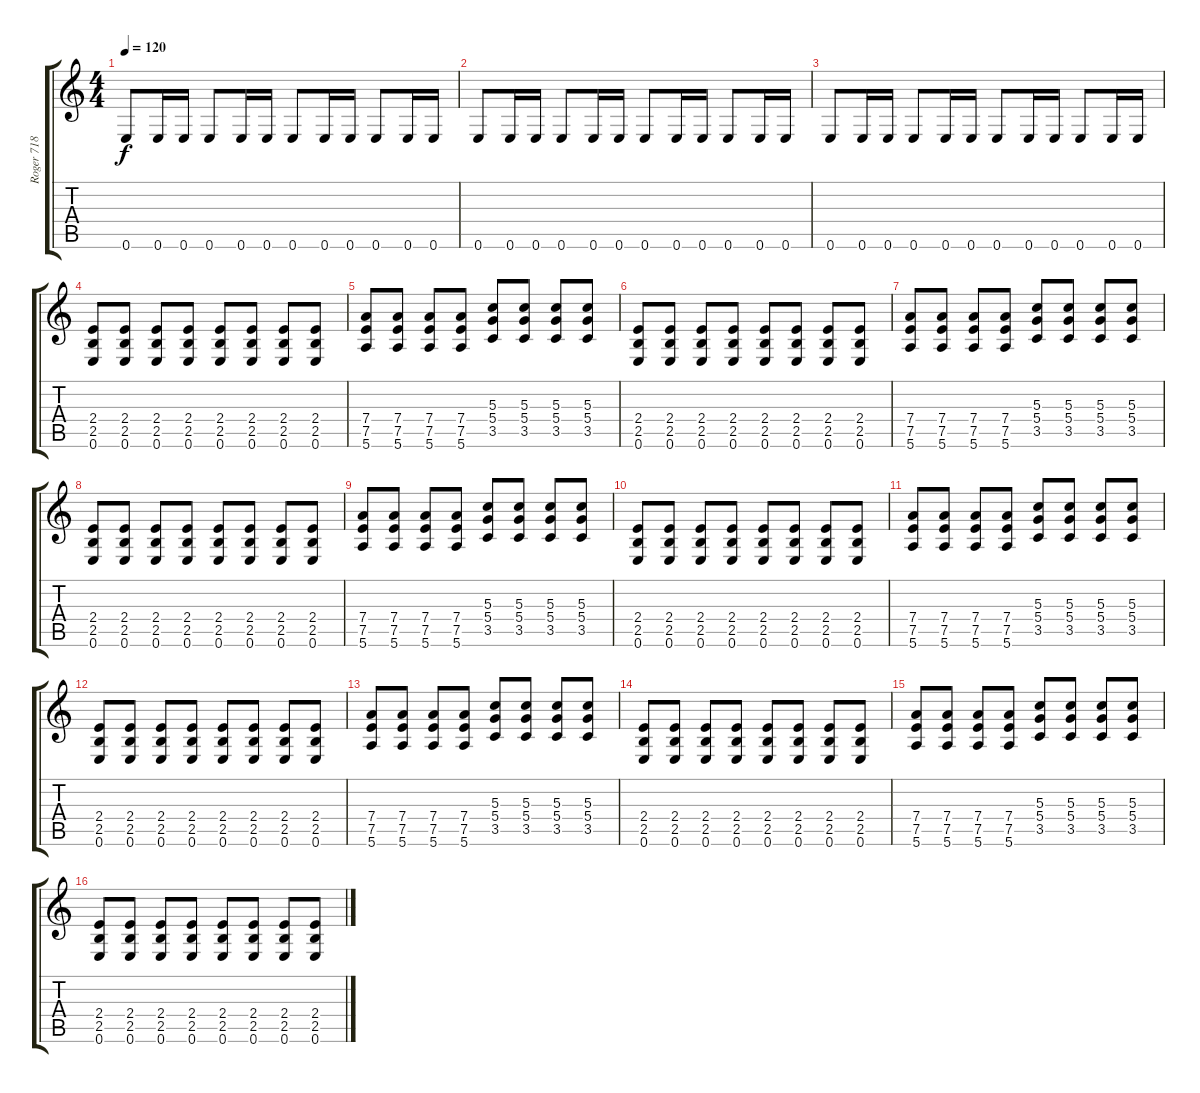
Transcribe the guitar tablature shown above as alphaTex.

\track ("Roger 718" "Roger 718") {instrument distortionguitar}
\staff {score tabs}
\tuning (E4 B3 G3 D3 A2 E2) {hide}
\ts (4 4)
\tempo 120
\clef g2
\ks c
0.6.8{dy f} 0.6.16 0.6.16 0.6.8 0.6.16 0.6.16 0.6.8 0.6.16 0.6.16 0.6.8 0.6.16 0.6.16 |
0.6.8 0.6.16 0.6.16 0.6.8 0.6.16 0.6.16 0.6.8 0.6.16 0.6.16 0.6.8 0.6.16 0.6.16 |
0.6.8 0.6.16 0.6.16 0.6.8 0.6.16 0.6.16 0.6.8 0.6.16 0.6.16 0.6.8 0.6.16 0.6.16 |
(2.4 2.5 0.6).8 (2.4 2.5 0.6).8 (2.4 2.5 0.6).8 (2.4 2.5 0.6).8 (2.4 2.5 0.6).8 (2.4 2.5 0.6).8 (2.4 2.5 0.6).8 (2.4 2.5 0.6).8 |
(7.4 7.5 5.6).8 (7.4 7.5 5.6).8 (7.4 7.5 5.6).8 (7.4 7.5 5.6).8 (5.3 5.4 3.5).8 (5.3 5.4 3.5).8 (5.3 5.4 3.5).8 (5.3 5.4 3.5).8 |
(2.4 2.5 0.6).8 (2.4 2.5 0.6).8 (2.4 2.5 0.6).8 (2.4 2.5 0.6).8 (2.4 2.5 0.6).8 (2.4 2.5 0.6).8 (2.4 2.5 0.6).8 (2.4 2.5 0.6).8 |
(7.4 7.5 5.6).8 (7.4 7.5 5.6).8 (7.4 7.5 5.6).8 (7.4 7.5 5.6).8 (5.3 5.4 3.5).8 (5.3 5.4 3.5).8 (5.3 5.4 3.5).8 (5.3 5.4 3.5).8 |
(2.4 2.5 0.6).8 (2.4 2.5 0.6).8 (2.4 2.5 0.6).8 (2.4 2.5 0.6).8 (2.4 2.5 0.6).8 (2.4 2.5 0.6).8 (2.4 2.5 0.6).8 (2.4 2.5 0.6).8 |
(7.4 7.5 5.6).8 (7.4 7.5 5.6).8 (7.4 7.5 5.6).8 (7.4 7.5 5.6).8 (5.3 5.4 3.5).8 (5.3 5.4 3.5).8 (5.3 5.4 3.5).8 (5.3 5.4 3.5).8 |
(2.4 2.5 0.6).8 (2.4 2.5 0.6).8 (2.4 2.5 0.6).8 (2.4 2.5 0.6).8 (2.4 2.5 0.6).8 (2.4 2.5 0.6).8 (2.4 2.5 0.6).8 (2.4 2.5 0.6).8 |
(7.4 7.5 5.6).8 (7.4 7.5 5.6).8 (7.4 7.5 5.6).8 (7.4 7.5 5.6).8 (5.3 5.4 3.5).8 (5.3 5.4 3.5).8 (5.3 5.4 3.5).8 (5.3 5.4 3.5).8 |
(2.4 2.5 0.6).8 (2.4 2.5 0.6).8 (2.4 2.5 0.6).8 (2.4 2.5 0.6).8 (2.4 2.5 0.6).8 (2.4 2.5 0.6).8 (2.4 2.5 0.6).8 (2.4 2.5 0.6).8 |
(7.4 7.5 5.6).8 (7.4 7.5 5.6).8 (7.4 7.5 5.6).8 (7.4 7.5 5.6).8 (5.3 5.4 3.5).8 (5.3 5.4 3.5).8 (5.3 5.4 3.5).8 (5.3 5.4 3.5).8 |
(2.4 2.5 0.6).8 (2.4 2.5 0.6).8 (2.4 2.5 0.6).8 (2.4 2.5 0.6).8 (2.4 2.5 0.6).8 (2.4 2.5 0.6).8 (2.4 2.5 0.6).8 (2.4 2.5 0.6).8 |
(7.4 7.5 5.6).8 (7.4 7.5 5.6).8 (7.4 7.5 5.6).8 (7.4 7.5 5.6).8 (5.3 5.4 3.5).8 (5.3 5.4 3.5).8 (5.3 5.4 3.5).8 (5.3 5.4 3.5).8 |
(2.4 2.5 0.6).8 (2.4 2.5 0.6).8 (2.4 2.5 0.6).8 (2.4 2.5 0.6).8 (2.4 2.5 0.6).8 (2.4 2.5 0.6).8 (2.4 2.5 0.6).8 (2.4 2.5 0.6).8
